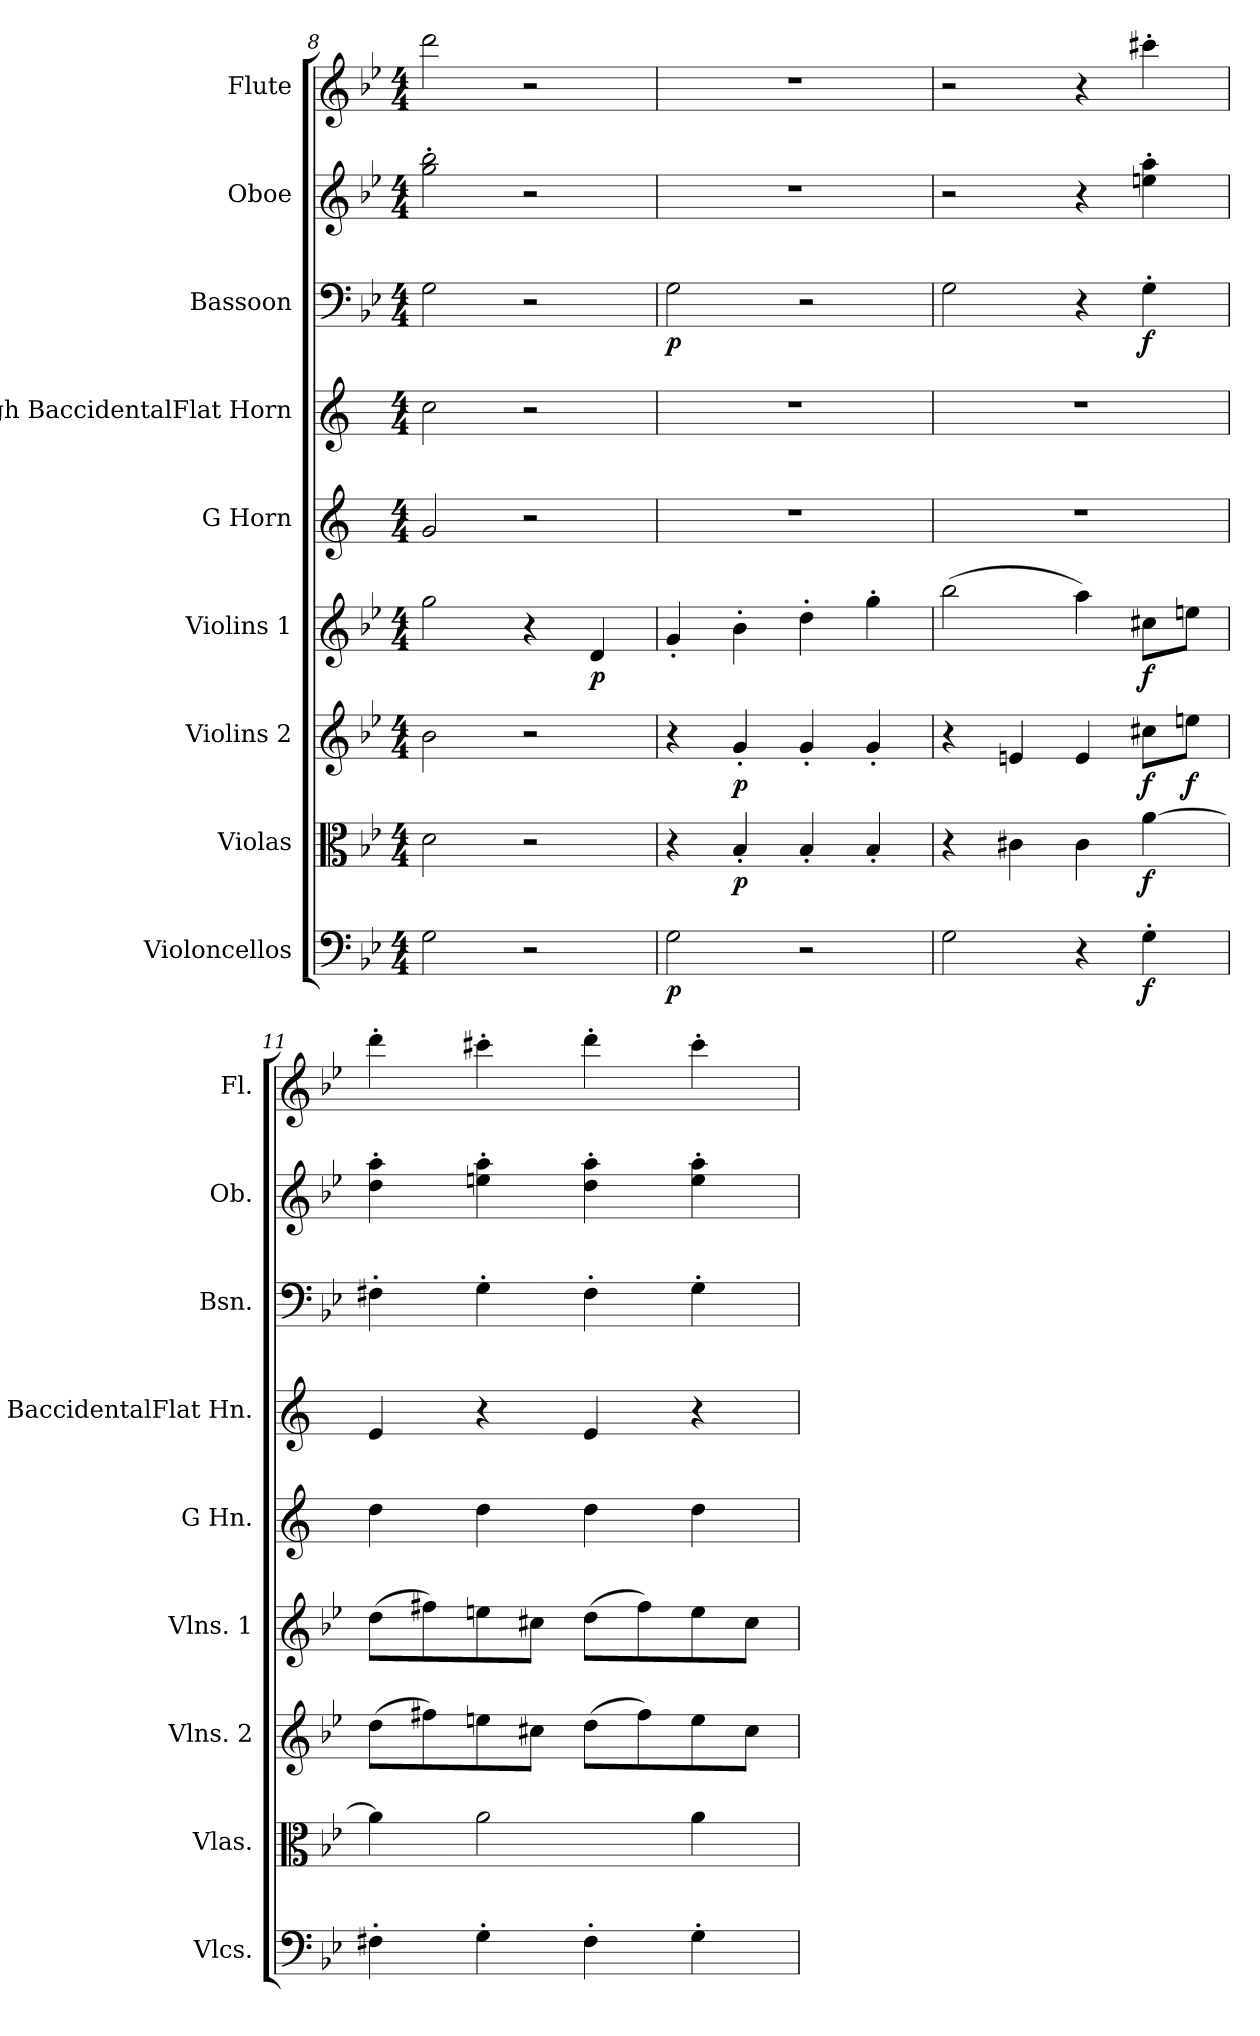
**kern	**dynam	**kern	**dynam	**kern	**dynam	**kern	**dynam	**kern	**kern	**kern	**dynam	**kern	**kern
*part9	*part9	*part8	*part8	*part7	*part7	*part6	*part6	*part5	*part4	*part3	*part3	*part2	*part1
*staff9	*staff9	*staff8	*staff8	*staff7	*staff7	*staff6	*staff6	*staff5	*staff4	*staff3	*staff3	*staff2	*staff1
*I"Violoncellos	*	*I"Violas	*	*I"Violins 2	*	*I"Violins 1	*	*I"G Horn	*I"High BaccidentalFlat Horn	*I"Bassoon	*	*I"Oboe	*I"Flute
*I'Vlcs.	*	*I'Vlas.	*	*I'Vlns. 2	*	*I'Vlns. 1	*	*I'G Hn.	*I'H. BaccidentalFlat Hn.	*I'Bsn.	*	*I'Ob.	*I'Fl.
*clefF4	*	*clefC3	*	*clefG2	*	*clefG2	*	*clefG2	*clefG2	*clefF4	*	*clefG2	*clefG2
*	*	*	*	*	*	*	*	*ITrd3c5	*ITrd1c2	*	*	*	*
*k[b-e-]	*	*k[b-e-]	*	*k[b-e-]	*	*k[b-e-]	*	*k[f#]	*k[b-e-]	*k[b-e-]	*	*k[b-e-]	*k[b-e-]
*M4/4	*	*M4/4	*	*M4/4	*	*M4/4	*	*M4/4	*M4/4	*M4/4	*	*M4/4	*M4/4
=8	=8	=8	=8	=8	=8	=8	=8	=8	=8	=8	=8	=8	=8
2G\	.	2d\	.	2b-\	.	2gg\	.	2d/	2b-\	2G\	.	2gg\' 2bb-\'	2ddd\
2r	.	2r	.	2r	.	4r	.	2r	2r	2r	.	2r	2r
!	!	!	!	!	!	!	!LO:DY:b	!	!	!	!	!	!
.	.	.	.	.	.	4d/	p	.	.	.	.	.	.
=9	=9	=9	=9	=9	=9	=9	=9	=9	=9	=9	=9	=9	=9
!	!LO:DY:b	!	!	!	!	!	!	!	!	!	!LO:DY:b	!	!
2G\	p	4r	.	4r	.	4g'/	.	1r	1r	2G\	p	1r	1r
!	!	!	!LO:DY:b	!	!LO:DY:b	!	!	!	!	!	!	!	!
.	.	4B-'/	p	4g'/	p	4b-'\	.	.	.	.	.	.	.
2r	.	4B-'/	.	4g'/	.	4dd'\	.	.	.	2r	.	.	.
.	.	4B-'/	.	4g'/	.	4gg'\	.	.	.	.	.	.	.
=10	=10	=10	=10	=10	=10	=10	=10	=10	=10	=10	=10	=10	=10
2G\	.	4r	.	4r	.	(2bb-\	.	1r	1r	2G\	.	2r	2r
.	.	4c#X\	.	4en/	.	.	.	.	.	.	.	.	.
4r	.	4c#\	.	4e/	.	4aa\)	.	.	.	4r	.	4r	4r
!	!LO:DY:b	!	!LO:DY:b	!	!LO:DY:b	!	!LO:DY:b	!	!	!	!LO:DY:b	!	!
4G'\	f	[4a\	f	8cc#X\L	f	8cc#X\L	f	.	.	4G'\	f	4een\' 4aa\'	4ccc#X'\
!	!	!	!	!	!LO:DY:b	!	!	!	!	!	!	!	!
.	.	.	.	8een\J	f	8een\J	.	.	.	.	.	.	.
!!LO:PB:g=z
=11	=11	=11	=11	=11	=11	=11	=11	=11	=11	=11	=11	=11	=11
4F#X'\	.	4a\]	.	(8dd\L	.	(8dd\L	.	4a\	4d/	4F#X'\	.	4dd\' 4aa\'	4ddd'\
.	.	.	.	8ff#X\)	.	8ff#X\)	.	.	.	.	.	.	.
4G'\	.	2a\	.	8een\	.	8een\	.	4a\	4r	4G'\	.	4een\' 4aa\'	4ccc#X'\
.	.	.	.	8cc#X\J	.	8cc#X\J	.	.	.	.	.	.	.
4F#'\	.	.	.	(8dd\L	.	(8dd\L	.	4a\	4d/	4F#'\	.	4dd\' 4aa\'	4ddd'\
.	.	.	.	8ff#\)	.	8ff#\)	.	.	.	.	.	.	.
4G'\	.	4a\	.	8ee\	.	8ee\	.	4a\	4r	4G'\	.	4ee\' 4aa\'	4ccc#'\
.	.	.	.	8cc#\J	.	8cc#\J	.	.	.	.	.	.	.
=	=	=	=	=	=	=	=	=	=	=	=	=	=
*-	*-	*-	*-	*-	*-	*-	*-	*-	*-	*-	*-	*-	*-
